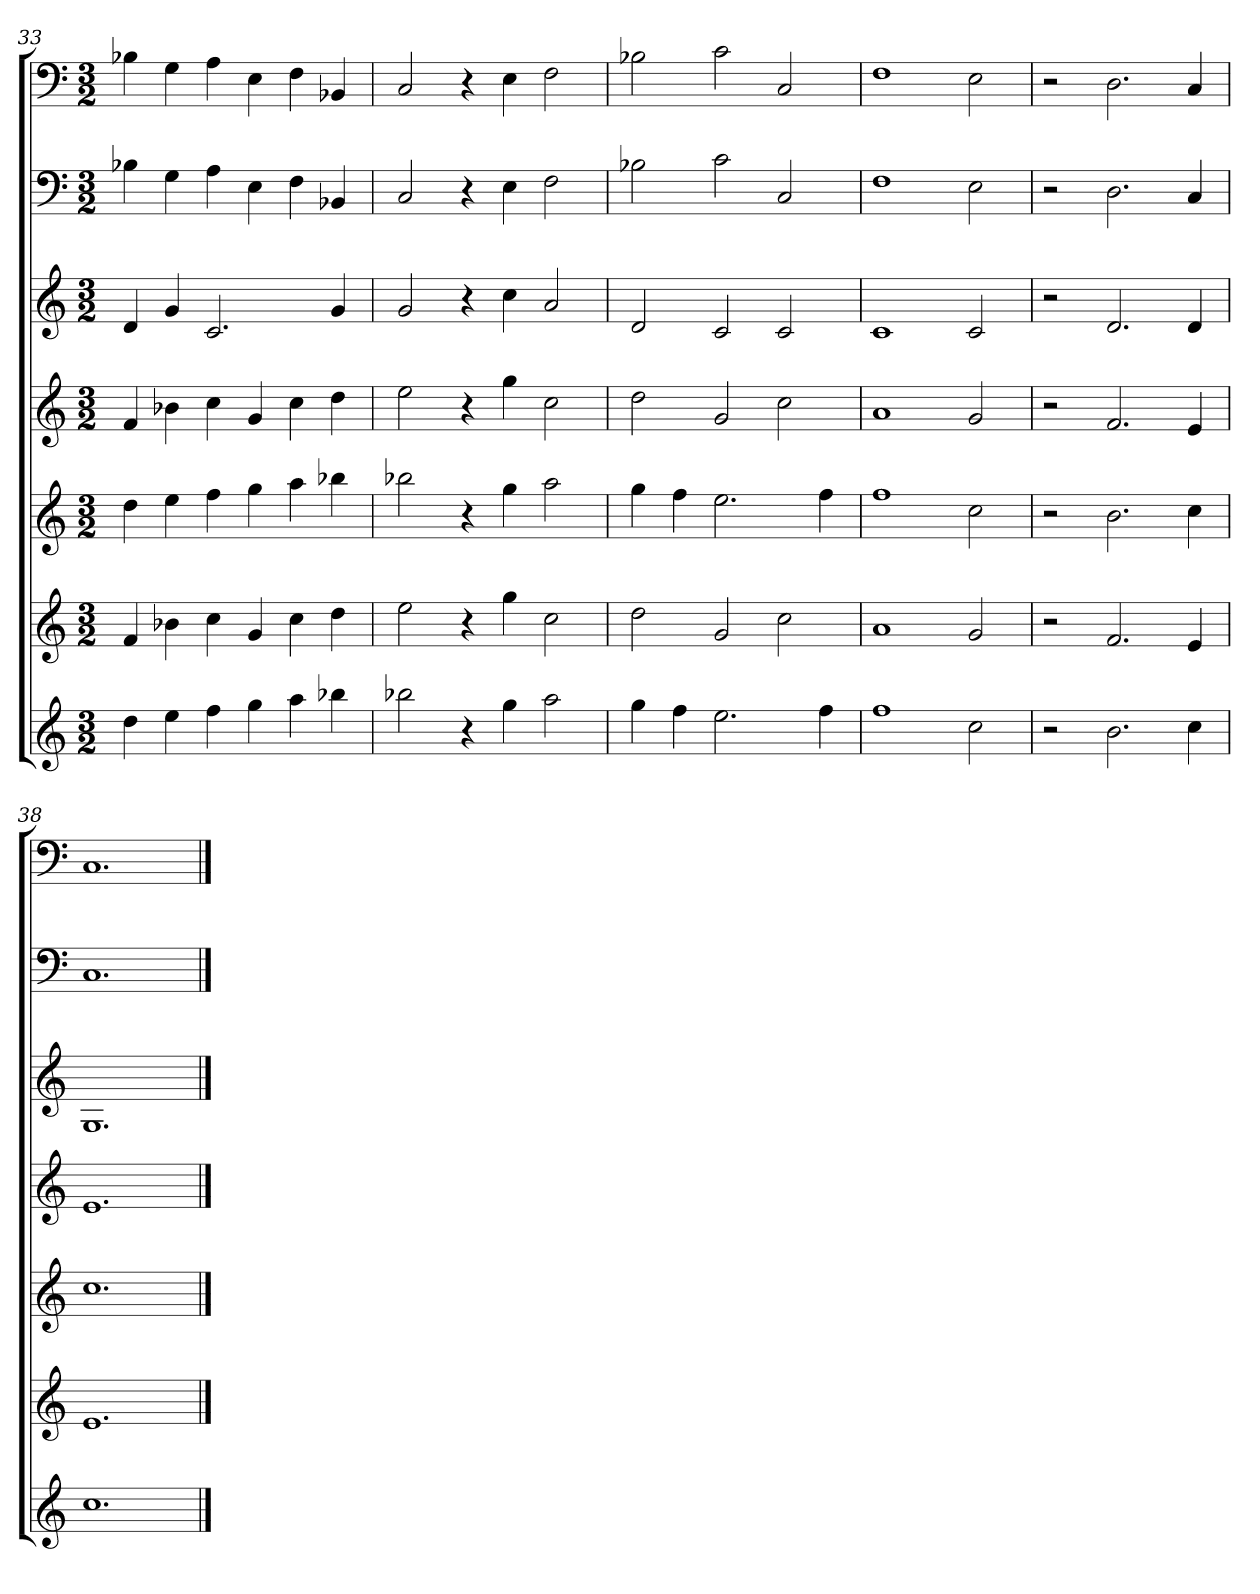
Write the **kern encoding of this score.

**kern	**kern	**kern	**kern	**kern	**kern	**kern
*part7	*part6	*part5	*part4	*part3	*part2	*part1
*staff7	*staff6	*staff5	*staff4	*staff3	*staff2	*staff1
*k[]	*k[]	*k[]	*k[]	*k[]	*k[]	*k[]
*C:	*C:	*C:	*C:	*C:	*C:	*C:
*M3/2	*M3/2	*M3/2	*M3/2	*M3/2	*M3/2	*M3/2
=33	=33	=33	=33	=33	=33	=33
4dd	4f	4dd	4f	4d	4B-X	4B-X
4ee	4b-X	4ee	4b-X	4g	4G	4G
4ff	4cc	4ff	4cc	2.c	4A	4A
4gg	4g	4gg	4g	.	4E	4E
4aa	4cc	4aa	4cc	.	4F	4F
4bb-X	4dd	4bb-X	4dd	4g	4BB-X	4BB-X
=34	=34	=34	=34	=34	=34	=34
2bb-X	2ee	2bb-X	2ee	2g	2C	2C
4r	4r	4r	4r	4r	4r	4r
4gg	4gg	4gg	4gg	4cc	4E	4E
2aa	2cc	2aa	2cc	2a	2F	2F
=35	=35	=35	=35	=35	=35	=35
4gg	2dd	4gg	2dd	2d	2B-X	2B-X
4ff	.	4ff	.	.	.	.
2.ee	2g	2.ee	2g	2c	2c	2c
.	2cc	.	2cc	2c	2C	2C
4ff	.	4ff	.	.	.	.
=36	=36	=36	=36	=36	=36	=36
1ff	1a	1ff	1a	1c	1F	1F
2cc	2g	2cc	2g	2c	2E	2E
=37	=37	=37	=37	=37	=37	=37
2r	2r	2r	2r	2r	2r	2r
2.b	2.f	2.b	2.f	2.d	2.D	2.D
4cc	4e	4cc	4e	4d	4C	4C
=38	=38	=38	=38	=38	=38	=38
1.cc	1.e	1.cc	1.e	1.G	1.C	1.C
==	==	==	==	==	==	==
*-	*-	*-	*-	*-	*-	*-
